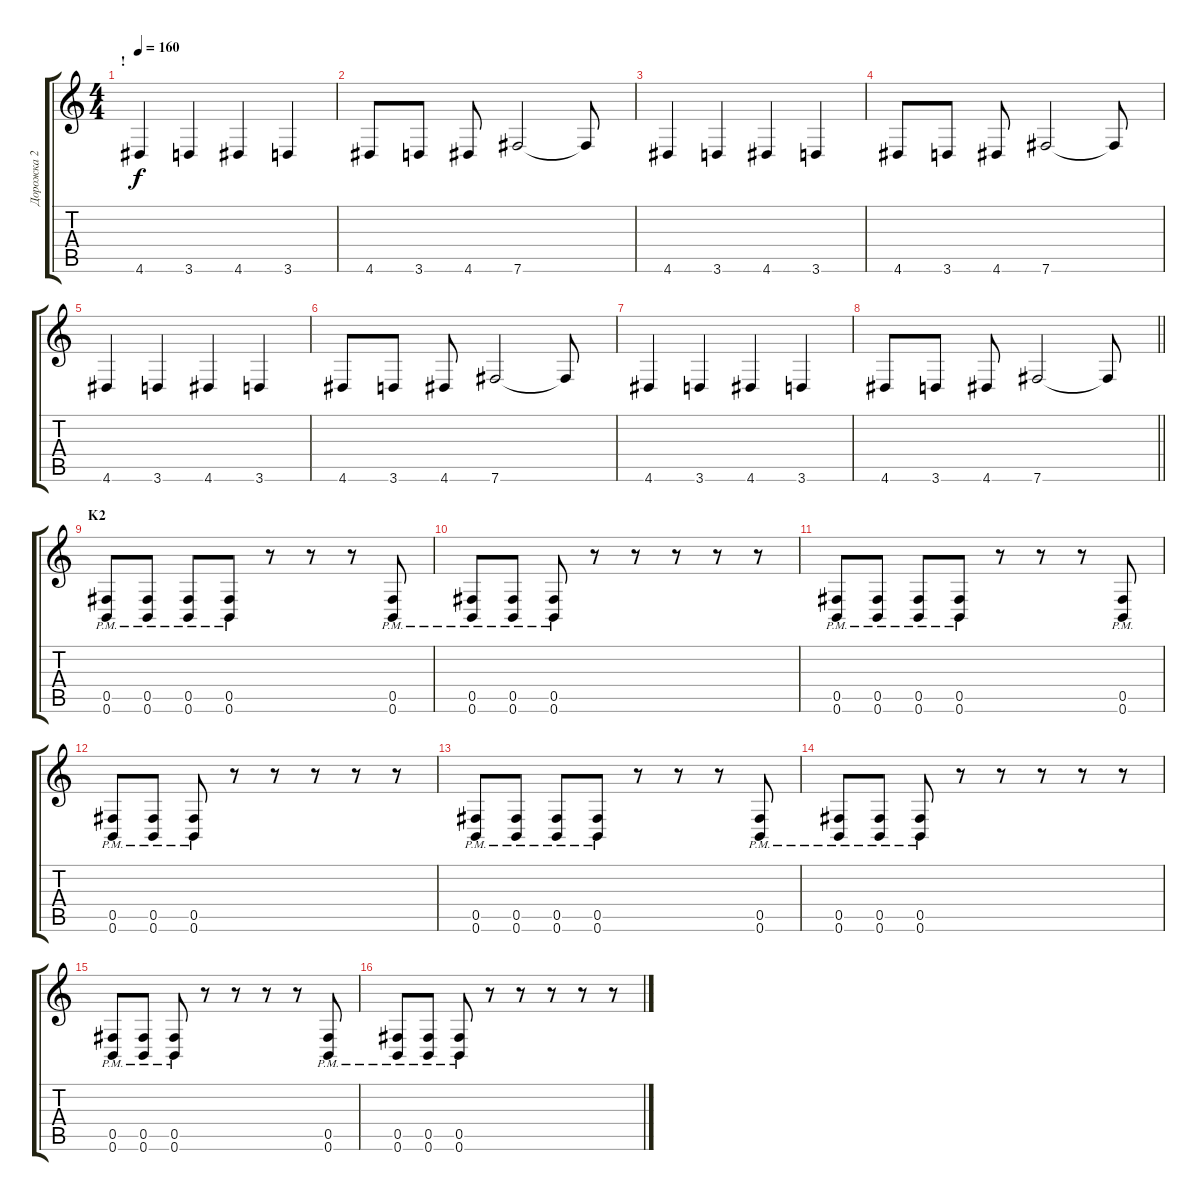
\track ("Дорожка 2" "Дорожка 2") {instrument overdrivenguitar}
\staff {score tabs}
\tuning (Db4 Ab3 E3 B2 Gb2 B1) {hide}
\ts (4 4)
\section ("" "!")
\tempo 160
\clef g2
\ks c
4.6.4{dy f} 3.6.4 4.6.4 3.6.4 |
4.6.8 3.6.8 4.6.8 7.6.2 7.6{t}.8 |
4.6.4 3.6.4 4.6.4 3.6.4 |
4.6.8 3.6.8 4.6.8 7.6.2 7.6{t}.8 |
4.6.4 3.6.4 4.6.4 3.6.4 |
4.6.8 3.6.8 4.6.8 7.6.2 7.6{t}.8 |
4.6.4 3.6.4 4.6.4 3.6.4 |
\barLineRight lightlight
4.6.8 3.6.8 4.6.8 7.6.2 7.6{t}.8 |
\section ("" "K2")
(0.5{pm} 0.6{pm}).8 (0.5{pm} 0.6).8 (0.5{pm} 0.6).8 (0.5{pm} 0.6{pm}).8 r.8 r.8 r.8 (0.5{pm} 0.6{pm}).8 |
(0.5{pm} 0.6{pm}).8 (0.5{pm} 0.6{pm}).8 (0.5{pm} 0.6{pm}).8 r.8 r.8 r.8 r.8 r.8 |
(0.5{pm} 0.6{pm}).8 (0.5{pm} 0.6).8 (0.5{pm} 0.6{pm}).8 (0.5{pm} 0.6{pm}).8 r.8 r.8 r.8 (0.5{pm} 0.6{pm}).8 |
(0.5{pm} 0.6{pm}).8 (0.5{pm} 0.6{pm}).8 (0.5{pm} 0.6{pm}).8 r.8 r.8 r.8 r.8 r.8 |
(0.5{pm} 0.6{pm}).8 (0.5{pm} 0.6).8 (0.5{pm} 0.6).8 (0.5{pm} 0.6{pm}).8 r.8 r.8 r.8 (0.5{pm} 0.6{pm}).8 |
(0.5{pm} 0.6{pm}).8 (0.5{pm} 0.6{pm}).8 (0.5{pm} 0.6{pm}).8 r.8 r.8 r.8 r.8 r.8 |
(0.5{pm} 0.6{pm}).8 (0.5{pm} 0.6).8 (0.5{pm} 0.6{pm}).8 r.8 r.8 r.8 r.8 (0.5{pm} 0.6{pm}).8 |
(0.5{pm} 0.6{pm}).8 (0.5{pm} 0.6{pm}).8 (0.5{pm} 0.6{pm}).8 r.8 r.8 r.8 r.8 r.8
